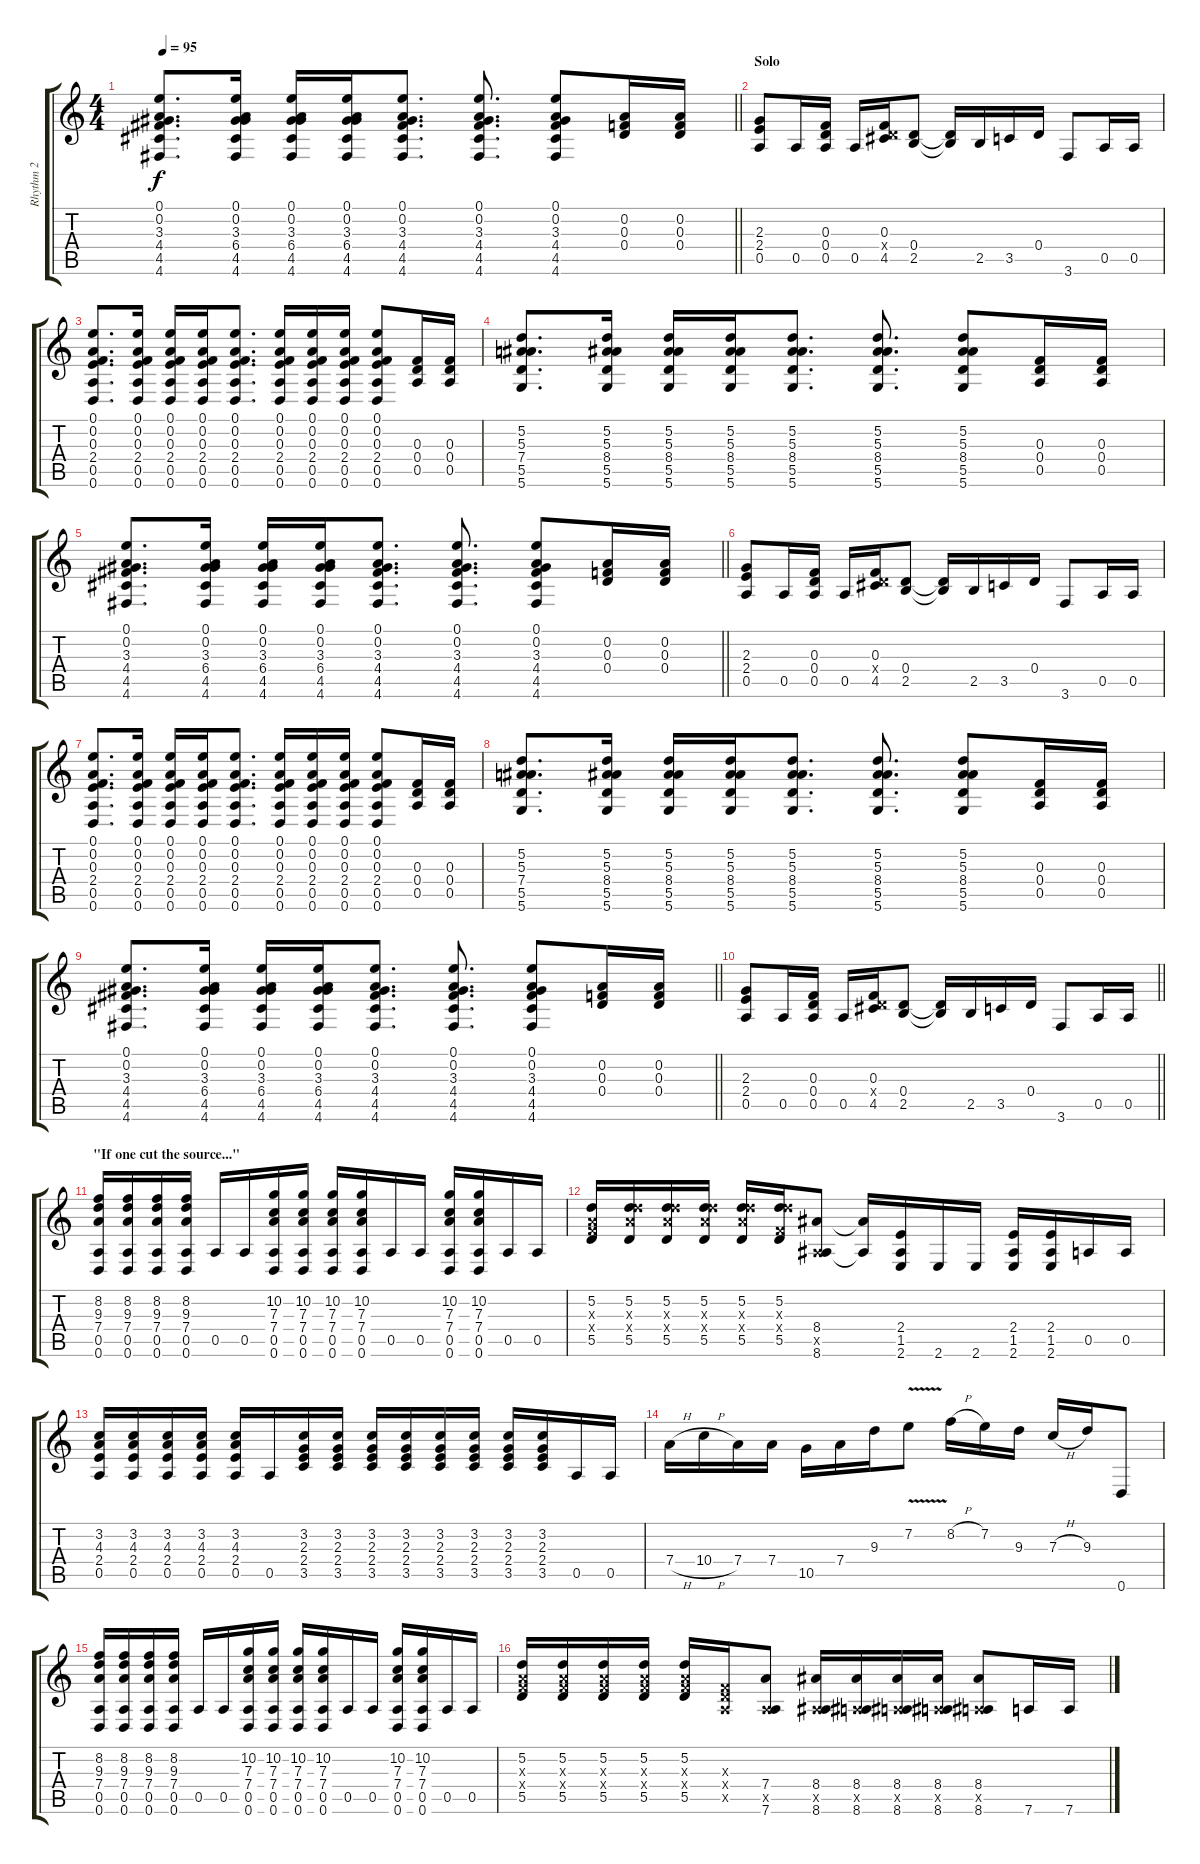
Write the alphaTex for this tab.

\track ("Rhythm 2" "Rhythm 2") {instrument distortionguitar}
\staff {score tabs}
\tuning (E4 A3 F3 D3 A2 D2) {hide}
\ts (4 4)
\tempo 95
\clef g2
\barLineRight lightlight
\ks c
(0.1 0.2 3.3 4.4 4.5 4.6).8{d dy f} (0.1 0.2 3.3 6.4 4.5 4.6).16 (0.1 0.2 3.3 6.4 4.5 4.6).16 (0.1 0.2 3.3 6.4 4.5 4.6).16 (0.1 0.2 3.3 4.4 4.5 4.6).8{d} (0.1 0.2 3.3 4.4 4.5 4.6).8{d} (0.1 0.2 3.3 4.4 4.5 4.6).8 (0.2 0.3 0.4).16 (0.2 0.3 0.4).16 |
\section ("" "Solo")
(2.3 2.4 0.5).8 0.5.16 (0.3 0.4 0.5).16 0.5.16 (0.3 0.4{x} 4.5).16 (0.4 2.5).8 (0.4{t} 2.5{t}).16 2.5.16 3.5.16 0.4.16 3.6.8 0.5.16 0.5.16 |
(0.1 0.2 0.3 2.4 0.5 0.6).8{d} (0.1 0.2 0.3 2.4 0.5 0.6).16 (0.1 0.2 0.3 2.4 0.5 0.6).16 (0.1 0.2 0.3 2.4 0.5 0.6).16 (0.1 0.2 0.3 2.4 0.5 0.6).8{d} (0.1 0.2 0.3 2.4 0.5 0.6).16 (0.1 0.2 0.3 2.4 0.5 0.6).16 (0.1 0.2 0.3 2.4 0.5 0.6).16 (0.1 0.2 0.3 2.4 0.5 0.6).8 (0.3 0.4 0.5).16 (0.3 0.4 0.5).16 |
(5.2 5.3 7.4 5.5 5.6).8{d} (5.2 5.3 8.4 5.5 5.6).16 (5.2 5.3 8.4 5.5 5.6).16 (5.2 5.3 8.4 5.5 5.6).16 (5.2 5.3 8.4 5.5 5.6).8{d} (5.2 5.3 8.4 5.5 5.6).8{d} (5.2 5.3 8.4 5.5 5.6).8 (0.3 0.4 0.5).16 (0.3 0.4 0.5).16 |
\barLineRight lightlight
(0.1 0.2 3.3 4.4 4.5 4.6).8{d} (0.1 0.2 3.3 6.4 4.5 4.6).16 (0.1 0.2 3.3 6.4 4.5 4.6).16 (0.1 0.2 3.3 6.4 4.5 4.6).16 (0.1 0.2 3.3 4.4 4.5 4.6).8{d} (0.1 0.2 3.3 4.4 4.5 4.6).8{d} (0.1 0.2 3.3 4.4 4.5 4.6).8 (0.2 0.3 0.4).16 (0.2 0.3 0.4).16 |
(2.3 2.4 0.5).8 0.5.16 (0.3 0.4 0.5).16 0.5.16 (0.3 0.4{x} 4.5).16 (0.4 2.5).8 (0.4{t} 2.5{t}).16 2.5.16 3.5.16 0.4.16 3.6.8 0.5.16 0.5.16 |
(0.1 0.2 0.3 2.4 0.5 0.6).8{d} (0.1 0.2 0.3 2.4 0.5 0.6).16 (0.1 0.2 0.3 2.4 0.5 0.6).16 (0.1 0.2 0.3 2.4 0.5 0.6).16 (0.1 0.2 0.3 2.4 0.5 0.6).8{d} (0.1 0.2 0.3 2.4 0.5 0.6).16 (0.1 0.2 0.3 2.4 0.5 0.6).16 (0.1 0.2 0.3 2.4 0.5 0.6).16 (0.1 0.2 0.3 2.4 0.5 0.6).8 (0.3 0.4 0.5).16 (0.3 0.4 0.5).16 |
(5.2 5.3 7.4 5.5 5.6).8{d} (5.2 5.3 8.4 5.5 5.6).16 (5.2 5.3 8.4 5.5 5.6).16 (5.2 5.3 8.4 5.5 5.6).16 (5.2 5.3 8.4 5.5 5.6).8{d} (5.2 5.3 8.4 5.5 5.6).8{d} (5.2 5.3 8.4 5.5 5.6).8 (0.3 0.4 0.5).16 (0.3 0.4 0.5).16 |
\barLineRight lightlight
(0.1 0.2 3.3 4.4 4.5 4.6).8{d} (0.1 0.2 3.3 6.4 4.5 4.6).16 (0.1 0.2 3.3 6.4 4.5 4.6).16 (0.1 0.2 3.3 6.4 4.5 4.6).16 (0.1 0.2 3.3 4.4 4.5 4.6).8{d} (0.1 0.2 3.3 4.4 4.5 4.6).8{d} (0.1 0.2 3.3 4.4 4.5 4.6).8 (0.2 0.3 0.4).16 (0.2 0.3 0.4).16 |
\barLineRight lightlight
(2.3 2.4 0.5).8 0.5.16 (0.3 0.4 0.5).16 0.5.16 (0.3 0.4{x} 4.5).16 (0.4 2.5).8 (0.4{t} 2.5{t}).16 2.5.16 3.5.16 0.4.16 3.6.8 0.5.16 0.5.16 |
\section ("" "\"If one cut the source...\"")
(8.2 9.3 7.4 0.5 0.6).16 (8.2 9.3 7.4 0.5 0.6).16 (8.2 9.3 7.4 0.5 0.6).16 (8.2 9.3 7.4 0.5 0.6).16 0.5.16 0.5.16 (10.2 7.3 7.4 0.5 0.6).16 (10.2 7.3 7.4 0.5 0.6).16 (10.2 7.3 7.4 0.5 0.6).16 (10.2 7.3 7.4 0.5 0.6).16 0.5.16 0.5.16 (10.2 7.3 7.4 0.5 0.6).16 (10.2 7.3 7.4 0.5 0.6).16 0.5.16 0.5.16 |
(5.2 0.3{x} 7.4{x} 5.5).16 (5.2 9.3{x} 7.4{x} 5.5).16 (5.2 9.3{x} 7.4{x} 5.5).16 (5.2 9.3{x} 7.4{x} 5.5).16 (5.2 9.3{x} 7.4{x} 5.5).16 (5.2 9.3{x} 3.4{x} 5.5).16 (8.4 1.5{x} 8.6).8 (8.4{t} 8.6{t}).16 (2.4 1.5 2.6).16 2.6.16 2.6.16 (2.4 1.5 2.6).16 (2.4 1.5 2.6).16 0.5.16 0.5.16 |
(3.2 4.3 2.4 0.5).16 (3.2 4.3 2.4 0.5).16 (3.2 4.3 2.4 0.5).16 (3.2 4.3 2.4 0.5).16 (3.2 4.3 2.4 0.5).16 0.5.16 (3.2 2.3 2.4 3.5).16 (3.2 2.3 2.4 3.5).16 (3.2 2.3 2.4 3.5).16 (3.2 2.3 2.4 3.5).16 (3.2 2.3 2.4 3.5).16 (3.2 2.3 2.4 3.5).16 (3.2 2.3 2.4 3.5).16 (3.2 2.3 2.4 3.5).16 0.5.16 0.5.16 |
7.4{h}.16 10.4{h}.16 7.4.16 7.4.16 10.5.16 7.4.16 9.3.16 7.2{v}.8 8.2{h}.16 7.2.16 9.3.16 7.3{h}.16 9.3.16 0.6.8 |
(8.2 9.3 7.4 0.5 0.6).16 (8.2 9.3 7.4 0.5 0.6).16 (8.2 9.3 7.4 0.5 0.6).16 (8.2 9.3 7.4 0.5 0.6).16 0.5.16 0.5.16 (10.2 7.3 7.4 0.5 0.6).16 (10.2 7.3 7.4 0.5 0.6).16 (10.2 7.3 7.4 0.5 0.6).16 (10.2 7.3 7.4 0.5 0.6).16 0.5.16 0.5.16 (10.2 7.3 7.4 0.5 0.6).16 (10.2 7.3 7.4 0.5 0.6).16 0.5.16 0.5.16 |
(5.2 0.3{x} 7.4{x} 5.5).16 (5.2 0.3{x} 7.4{x} 5.5).16 (5.2 0.3{x} 7.4{x} 5.5).16 (5.2 0.3{x} 7.4{x} 5.5).16 (5.2 0.3{x} 7.4{x} 5.5).16 (0.3{x} 0.4{x} 0.5{x}).16 (7.4 0.5{x} 7.6).8 (8.4 0.5{x} 8.6).16 (8.4 0.5{x} 8.6).16 (8.4 0.5{x} 8.6).16 (8.4 0.5{x} 8.6).16 (8.4 0.5{x} 8.6).8 7.6.16 7.6.16
